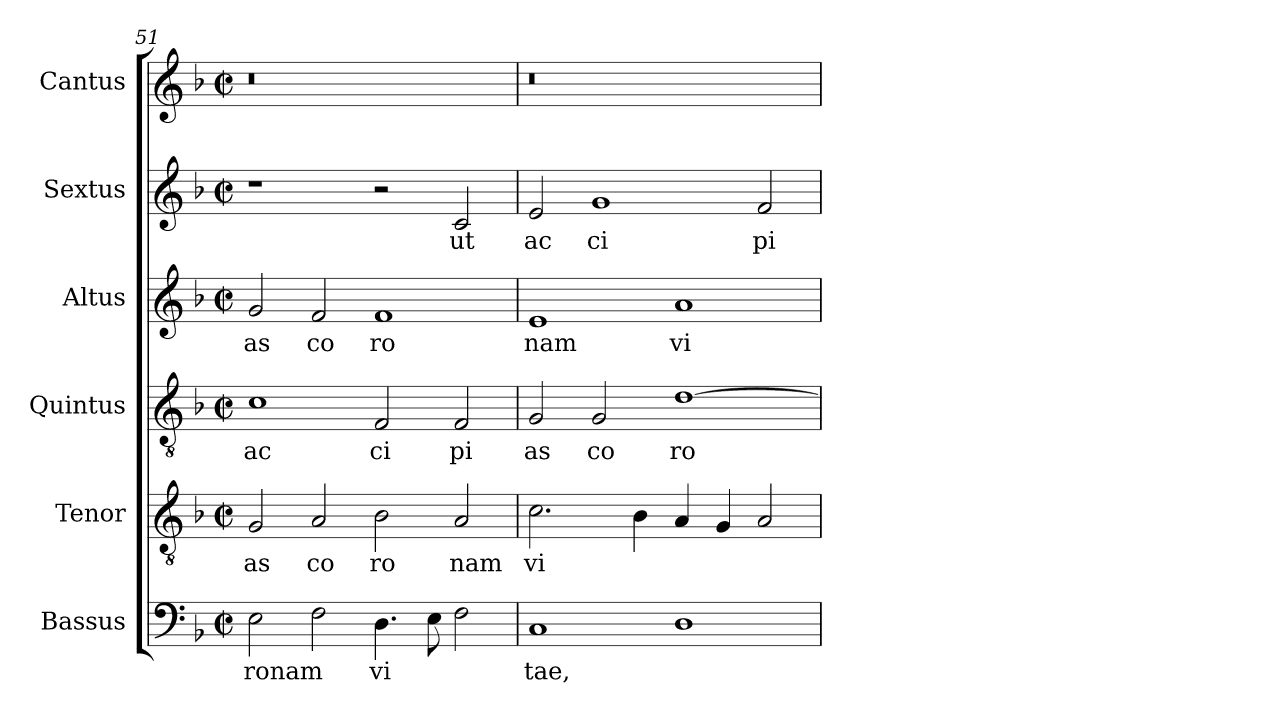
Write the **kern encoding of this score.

**kern	**text	**kern	**text	**kern	**text	**kern	**text	**kern	**text	**kern
*part6	*part6	*part5	*part5	*part4	*part4	*part3	*part3	*part2	*part2	*part1
*staff6	*staff6	*staff5	*staff5	*staff4	*staff4	*staff3	*staff3	*staff2	*staff2	*staff1
*I"Bassus	*	*I"Tenor	*	*I"Quintus	*	*I"Altus	*	*I"Sextus	*	*I"Cantus
*clefF4	*	*clefGv2	*	*clefGv2	*	*clefG2	*	*clefG2	*	*clefG2
*k[b-]	*	*k[b-]	*	*k[b-]	*	*k[b-]	*	*k[b-]	*	*k[b-]
*F:	*	*F:	*	*F:	*	*F:	*	*F:	*	*F:
*M2/2	*	*M2/2	*	*M2/2	*	*M2/2	*	*M2/2	*	*M2/2
*met(c|)	*	*met(c|)	*	*met(c|)	*	*met(c|)	*	*met(c|)	*	*met(c|)
=51	=51	=51	=51	=51	=51	=51	=51	=51	=51	=51
!	!LO:LY:b	!	!LO:LY:b:cj	!	!LO:LY:b:cj	!	!LO:LY:b:cj	!	!	!
2E\	ronam	2G/	as	1c	ac	2g/	as	1r	.	0r
!	!	!	!LO:LY:b:cj	!	!	!	!LO:LY:b:cj	!	!	!
2F\	.	2A/	co	.	.	2f/	co	.	.	.
!	!LO:LY:b:cj	!	!LO:LY:b:cj	!	!LO:LY:b:cj	!	!LO:LY:b:cj	!	!	!
4.D\	vi	2B-\	ro	2F/	ci	1f	ro	2r	.	.
8E\	.	.	.	.	.	.	.	.	.	.
!	!	!	!LO:LY:b:cj	!	!LO:LY:b:cj	!	!	!	!LO:LY:b:cj	!
2F\	.	2A/	nam	2F/	pi	.	.	2c/	ut	.
=52	=52	=52	=52	=52	=52	=52	=52	=52	=52	=52
!	!LO:LY:b	!	!LO:LY:b:cj	!	!LO:LY:b:cj	!	!LO:LY:b:cj	!	!LO:LY:b:cj	!
1C	tae,	2.c\	vi	2G/	as	1e	nam	2e/	ac	0r
!	!	!	!	!	!LO:LY:b:cj	!	!	!	!LO:LY:b:cj	!
.	.	.	.	2G/	co	.	.	1g	ci	.
.	.	4B-\	.	.	.	.	.	.	.	.
!	!	!	!	!	!LO:LY:b:cj	!	!LO:LY:b:cj	!	!	!
1D	.	4A/	.	[>1d	ro	1a	vi	.	.	.
.	.	4G/	.	.	.	.	.	.	.	.
!	!	!	!	!	!	!	!	!	!LO:LY:b:cj	!
.	.	2A/	.	.	.	.	.	2f/	pi	.
=	=	=	=	=	=	=	=	=	=	=
*-	*-	*-	*-	*-	*-	*-	*-	*-	*-	*-
